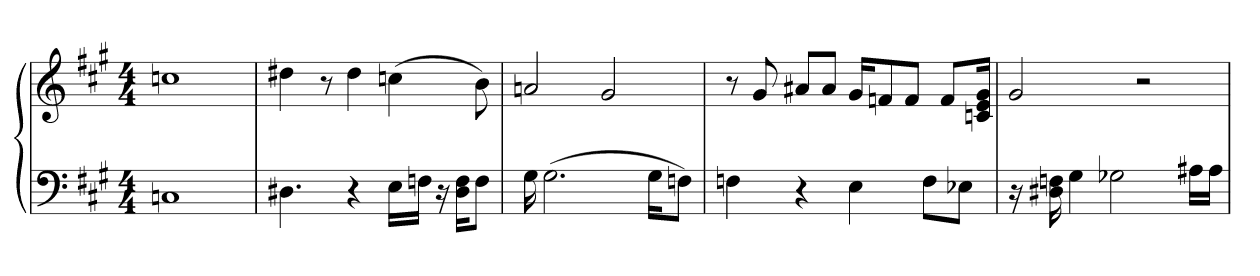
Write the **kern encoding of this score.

**kern	**kern
*part1	*part1
*staff2	*staff1
*clefF4	*clefG2
*k[f#c#g#]	*k[f#c#g#]
*M4/4	*M4/4
=1	=1
1Cn	1ccn
=2	=2
4.D#X	4dd#X
.	8r
4r	4dd#
16E\LL	(4ccn
16Fn\JJ	.
16r	.
16D#\ 16F\KL	.
8F\J	8b)
=3	=3
16G#	2an
(2.G#	.
.	2g#
16G#\KL	.
8Fn\J)	.
=4	=4
4Fn	8r
.	8g#
4r	8a#X/L
.	8a#/J
4E	16g#/KL
.	8fn/
.	8f/J
8F\L	.
.	8f/L
8E-X\J	.
.	16cn/ 16e/ 16g#/Jk
=5	=5
16r	2g#
16D#X 16Fn	.
4G#	.
2G-X	.
.	2r
16A#X\LL	.
16A#\JJ	.
=	=
*-	*-
